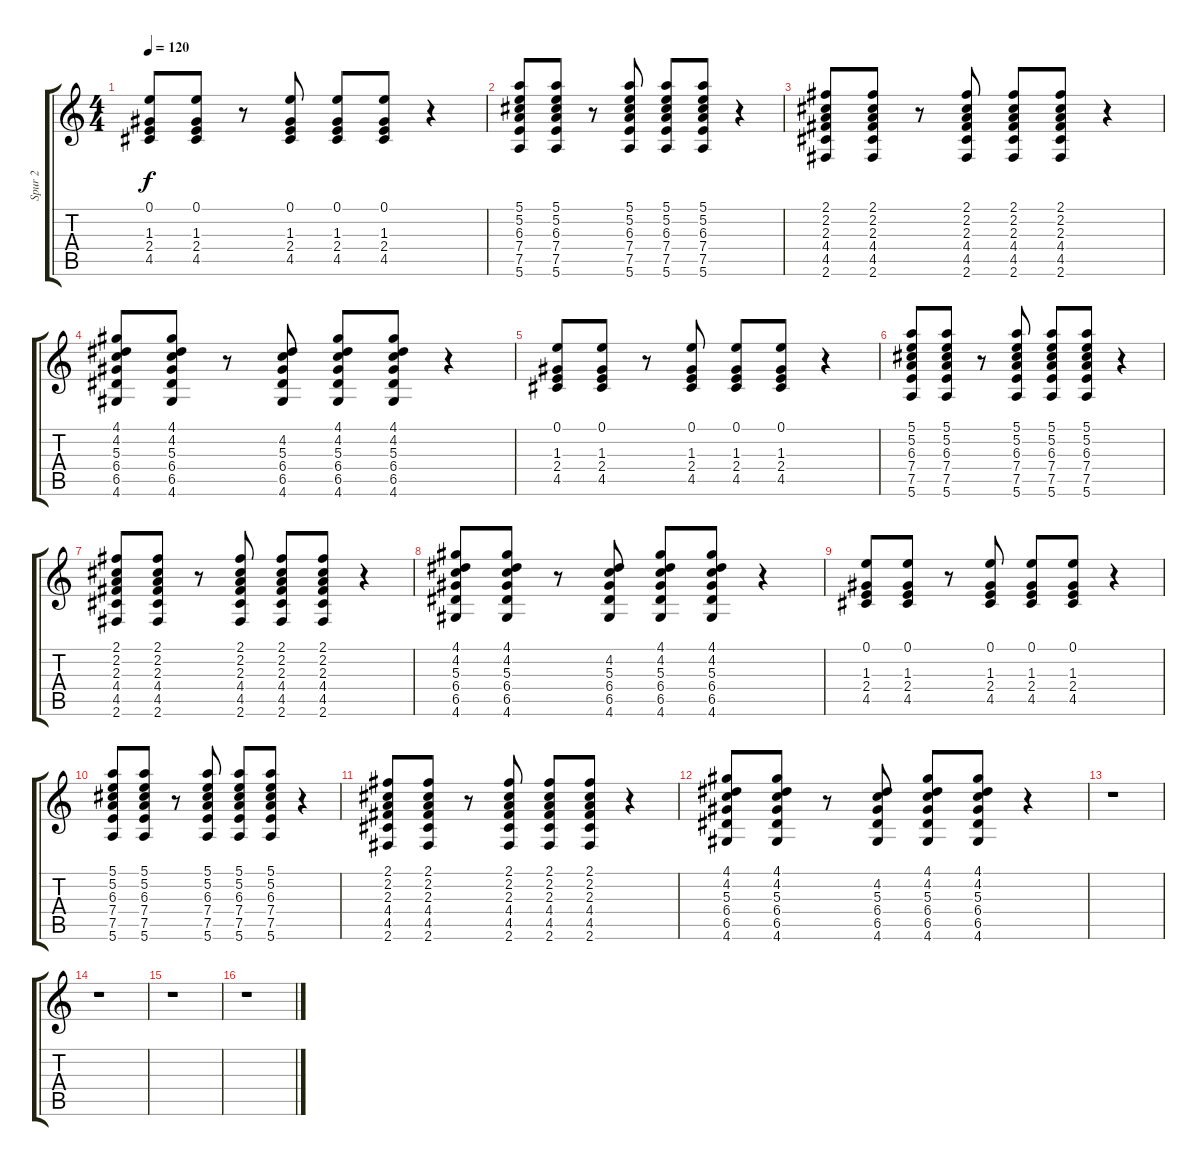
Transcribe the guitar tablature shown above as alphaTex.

\track ("Spur 2" "Spur 2") {instrument acousticguitarsteel}
\staff {score tabs}
\tuning (E4 B3 G3 D3 A2 E2) {hide}
\ts (4 4)
\tempo 120
\clef g2
\ks c
(0.1 1.3 2.4 4.5).8{dy f} (0.1 1.3 2.4 4.5).8 r.8 (0.1 1.3 2.4 4.5).8 (0.1 1.3 2.4 4.5).8 (0.1 1.3 2.4 4.5).8 r.4 |
(5.1 5.2 6.3 7.4 7.5 5.6).8 (5.1 5.2 6.3 7.4 7.5 5.6).8 r.8 (5.1 5.2 6.3 7.4 7.5 5.6).8 (5.1 5.2 6.3 7.4 7.5 5.6).8 (5.1 5.2 6.3 7.4 7.5 5.6).8 r.4 |
(2.1 2.2 2.3 4.4 4.5 2.6).8 (2.1 2.2 2.3 4.4 4.5 2.6).8 r.8 (2.1 2.2 2.3 4.4 4.5 2.6).8 (2.1 2.2 2.3 4.4 4.5 2.6).8 (2.1 2.2 2.3 4.4 4.5 2.6).8 r.4 |
(4.1 4.2 5.3 6.4 6.5 4.6).8 (4.1 4.2 5.3 6.4 6.5 4.6).8 r.8 (4.2 5.3 6.4 6.5 4.6).8 (4.1 4.2 5.3 6.4 6.5 4.6).8 (4.1 4.2 5.3 6.4 6.5 4.6).8 r.4 |
(0.1 1.3 2.4 4.5).8 (0.1 1.3 2.4 4.5).8 r.8 (0.1 1.3 2.4 4.5).8 (0.1 1.3 2.4 4.5).8 (0.1 1.3 2.4 4.5).8 r.4 |
(5.1 5.2 6.3 7.4 7.5 5.6).8 (5.1 5.2 6.3 7.4 7.5 5.6).8 r.8 (5.1 5.2 6.3 7.4 7.5 5.6).8 (5.1 5.2 6.3 7.4 7.5 5.6).8 (5.1 5.2 6.3 7.4 7.5 5.6).8 r.4 |
(2.1 2.2 2.3 4.4 4.5 2.6).8 (2.1 2.2 2.3 4.4 4.5 2.6).8 r.8 (2.1 2.2 2.3 4.4 4.5 2.6).8 (2.1 2.2 2.3 4.4 4.5 2.6).8 (2.1 2.2 2.3 4.4 4.5 2.6).8 r.4 |
(4.1 4.2 5.3 6.4 6.5 4.6).8 (4.1 4.2 5.3 6.4 6.5 4.6).8 r.8 (4.2 5.3 6.4 6.5 4.6).8 (4.1 4.2 5.3 6.4 6.5 4.6).8 (4.1 4.2 5.3 6.4 6.5 4.6).8 r.4 |
(0.1 1.3 2.4 4.5).8 (0.1 1.3 2.4 4.5).8 r.8 (0.1 1.3 2.4 4.5).8 (0.1 1.3 2.4 4.5).8 (0.1 1.3 2.4 4.5).8 r.4 |
(5.1 5.2 6.3 7.4 7.5 5.6).8 (5.1 5.2 6.3 7.4 7.5 5.6).8 r.8 (5.1 5.2 6.3 7.4 7.5 5.6).8 (5.1 5.2 6.3 7.4 7.5 5.6).8 (5.1 5.2 6.3 7.4 7.5 5.6).8 r.4 |
(2.1 2.2 2.3 4.4 4.5 2.6).8 (2.1 2.2 2.3 4.4 4.5 2.6).8 r.8 (2.1 2.2 2.3 4.4 4.5 2.6).8 (2.1 2.2 2.3 4.4 4.5 2.6).8 (2.1 2.2 2.3 4.4 4.5 2.6).8 r.4 |
(4.1 4.2 5.3 6.4 6.5 4.6).8 (4.1 4.2 5.3 6.4 6.5 4.6).8 r.8 (4.2 5.3 6.4 6.5 4.6).8 (4.1 4.2 5.3 6.4 6.5 4.6).8 (4.1 4.2 5.3 6.4 6.5 4.6).8 r.4 |
r.1 |
r.1 |
r.1 |
r.1
